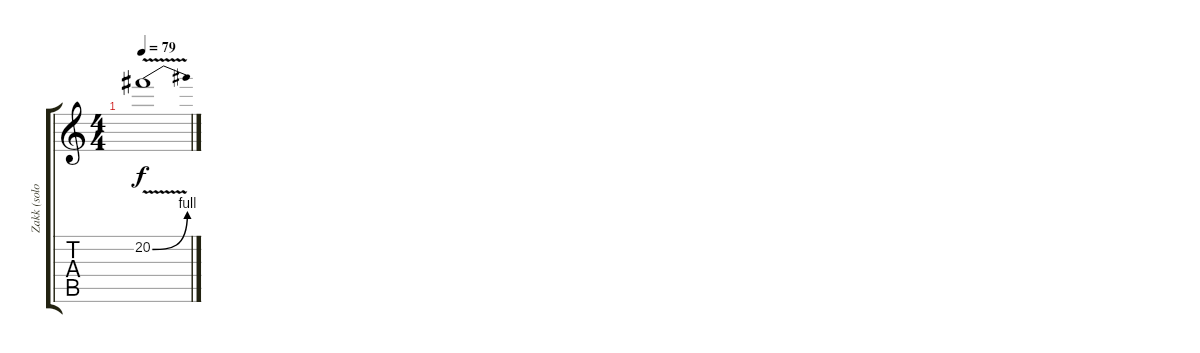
\track ("Zakk (solo)" "Zakk (solo") {instrument overdrivenguitar}
\staff {score tabs}
\tuning (Eb4 Bb3 Gb3 Db3 Ab2 Eb2) {hide}
\ts (4 4)
\tempo 79
\clef g2
\ks c
20.2{be (bend 0 0 60 4) v}.1{dy f}
